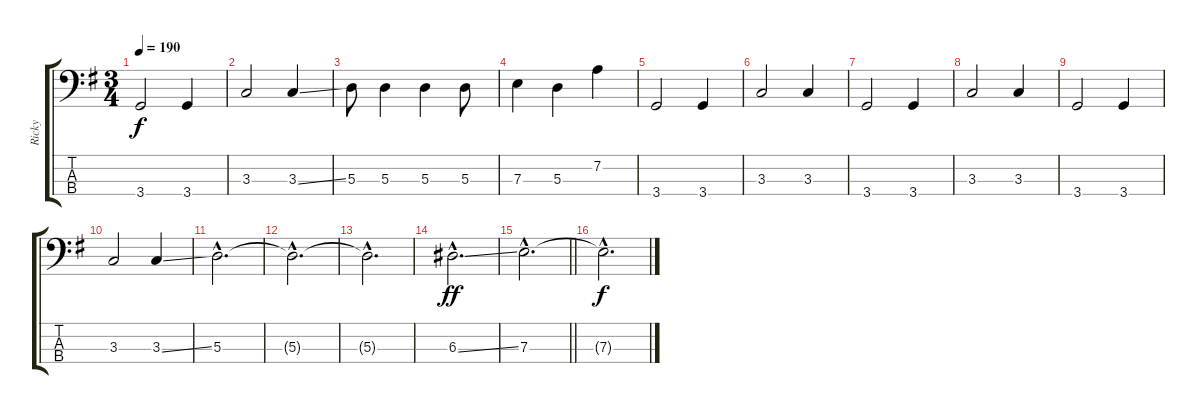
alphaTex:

\track ("Ricky" "Ricky") {instrument acousticbass}
\staff {score tabs}
\tuning (G2 D2 A1 E1) {hide}
\ts (3 4)
\tempo 190
\clef f4
\ks g
3.4.2{dy f} 3.4.4 |
3.3.2 3.3{ss}.4 |
5.3.8 5.3.4 5.3.4 5.3.8 |
7.3.4 5.3.4 7.2.4 |
3.4.2 3.4.4 |
3.3.2 3.3.4 |
3.4.2 3.4.4 |
3.3.2 3.3.4 |
3.4.2 3.4.4 |
3.3.2 3.3{ss}.4 |
5.3{hac}.2{d} |
5.3{hac t}.2{d} |
5.3{hac t}.2{d} |
6.3{ss hac}.2{d dy ff} |
\barLineRight lightlight
7.3{hac}.2{d} |
7.3{hac t}.2{d dy f}
